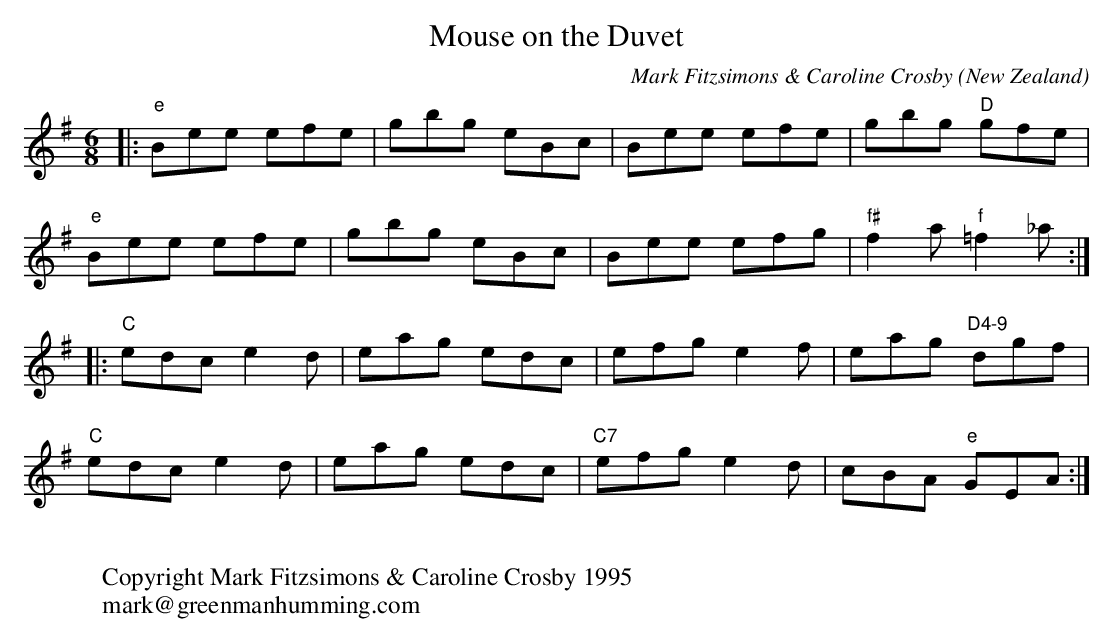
X:1
T:Mouse on the Duvet
O:New Zealand
M:6/8
C:Mark Fitzsimons & Caroline Crosby
K:Emin
|:"e" Bee efe|gbg eBc|Bee efe|gbg "D" gfe|
"e" Bee efe|gbg eBc|Bee efg|"f#" f2a "f" =f2_a:|
|:"C" edc e2d|eag edc|efg e2f|eag "D4-9" dgf|
"C" edc e2d|eag edc|"C7" efg e2d| cBA "e" GEA:|
W:
W:Copyright Mark Fitzsimons & Caroline Crosby 1995
W:mark@greenmanhumming.com
